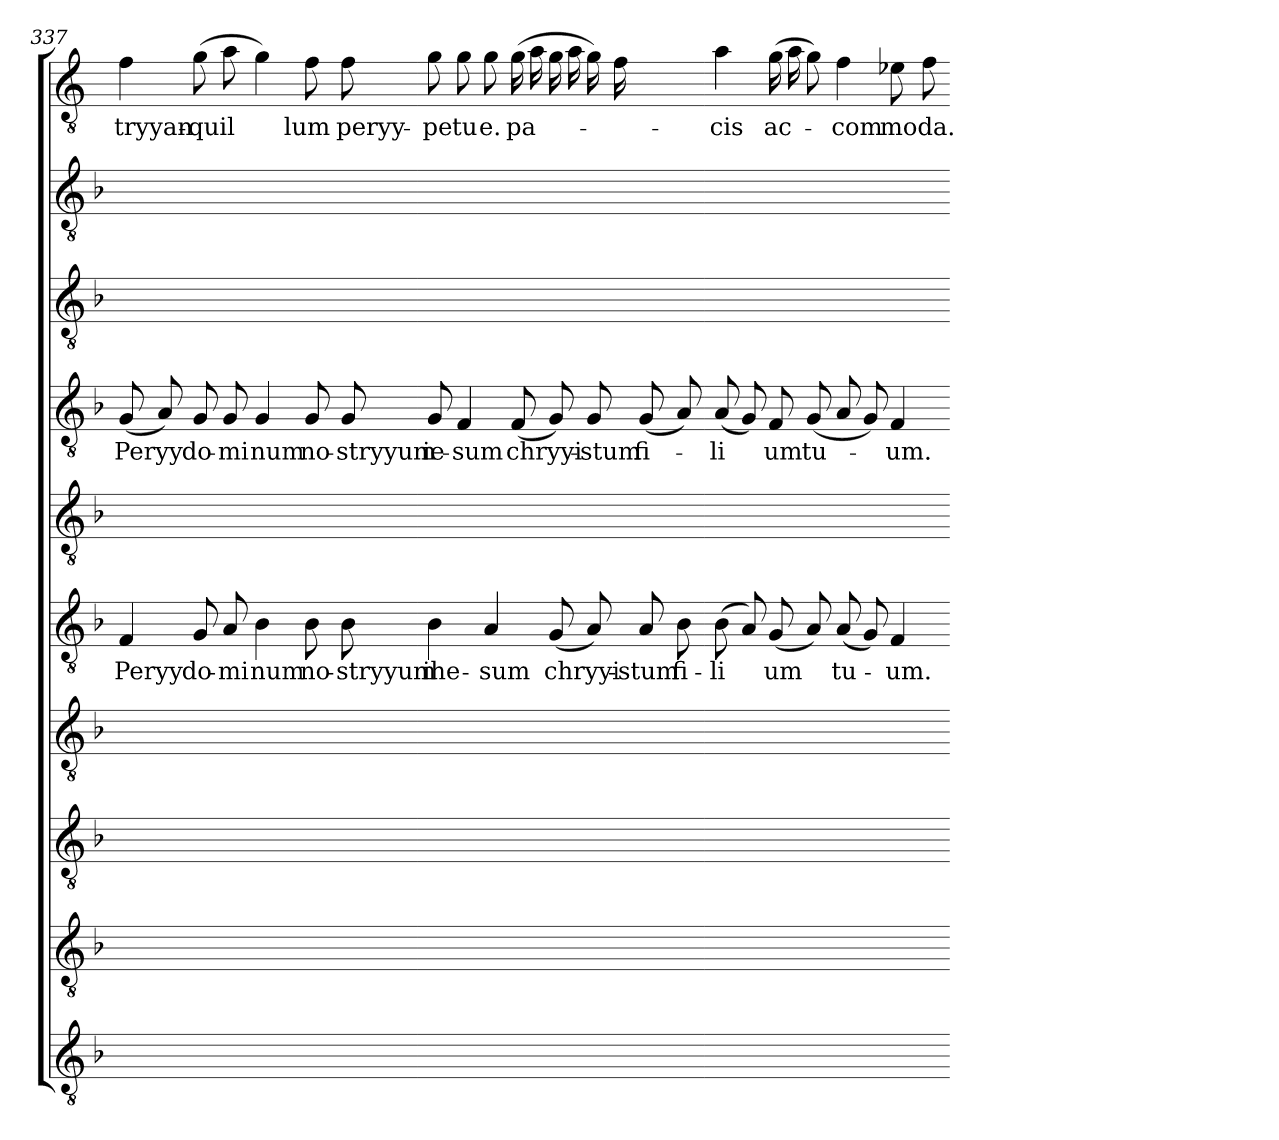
**kern	**kern	**kern	**kern	**kern	**text	**kern	**kern	**text	**kern	**kern	**kern	**text
*part10	*part9	*part8	*part7	*part6	*part6	*part5	*part4	*part4	*part3	*part2	*part1	*part1
*staff10	*staff9	*staff8	*staff7	*staff6	*staff6	*staff5	*staff4	*staff4	*staff3	*staff2	*staff1	*staff1
*clefGv2	*clefGv2	*clefGv2	*clefGv2	*clefGv2	*	*clefGv2	*clefGv2	*	*clefGv2	*clefGv2	*clefGv2	*
*k[b-]	*k[b-]	*k[b-]	*k[b-]	*k[b-]	*	*k[b-]	*k[b-]	*	*k[b-]	*k[b-]	*k[]	*
=337	=337	=337	=337	=337	=337	=337	=337	=337	=337	=337	=337	=337
1ryy	1ryy	1ryy	1ryy	4F	Peryy	1ryy	(8G	Peryy	1ryy	1ryy	4f	tryyan-
.	.	.	.	.	.	.	8A)	.	.	.	.	.
.	.	.	.	8G	do-	.	8G	do-	.	.	(8g	quil
.	.	.	.	8A	mi	.	8G	mi	.	.	8a	.
.	.	.	.	4B-	-num	.	4G	-num	.	.	4g)	.
.	.	.	.	8B-	no-	.	8G	no-	.	.	8f	-lum
.	.	.	.	8B-	-stryyum	.	8G	-stryyum	.	.	8f	peryy-
=338-	=338-	=338-	=338-	=338-	=338-	=338-	=338-	=338-	=338-	=338-	=338-	=338-
1ryy	1ryy	1ryy	1ryy	4B-	ihe-	1ryy	8G	ie-	1ryy	1ryy	8g	pe
.	.	.	.	.	.	.	4F	-sum	.	.	8g	tu
.	.	.	.	4A	-sum	.	.	.	.	.	8g	-e.
.	.	.	.	.	.	.	(8F	chryyi-	.	.	(16g	pa-
.	.	.	.	.	.	.	.	.	.	.	16a	.
.	.	.	.	(8G	chryyi-	.	8G)	.	.	.	16g	.
.	.	.	.	.	.	.	.	.	.	.	16a	.
.	.	.	.	8A)	.	.	8G	-stum	.	.	16g)	.
.	.	.	.	.	.	.	.	.	.	.	16f	.
.	.	.	.	8A	-stum	.	(8G	fi-	.	.	4ryy	.
.	.	.	.	8B-	fi-	.	8A)	.	.	.	.	.
=339-	=339-	=339-	=339-	=339-	=339-	=339-	=339-	=339-	=339-	=339-	=339-	=339-
1ryy	1ryy	1ryy	1ryy	(8B-	li	1ryy	(8A	li	1ryy	1ryy	4a	-cis
.	.	.	.	8A)	.	.	8G)	.	.	.	.	.
.	.	.	.	(8G	-um	.	8F	-um	.	.	(16g	ac-
.	.	.	.	.	.	.	.	.	.	.	16a	.
.	.	.	.	8A)	.	.	(8G	tu-	.	.	8g)	.
.	.	.	.	(8A	tu-	.	8A	.	.	.	4f	com
.	.	.	.	8G)	.	.	8G)	.	.	.	.	.
.	.	.	.	4F	-um.	.	4F	-um.	.	.	8e-	mo
.	.	.	.	.	.	.	.	.	.	.	8f	-da.
=-	=-	=-	=-	=-	=-	=-	=-	=-	=-	=-	=-	=-
*-	*-	*-	*-	*-	*-	*-	*-	*-	*-	*-	*-	*-
